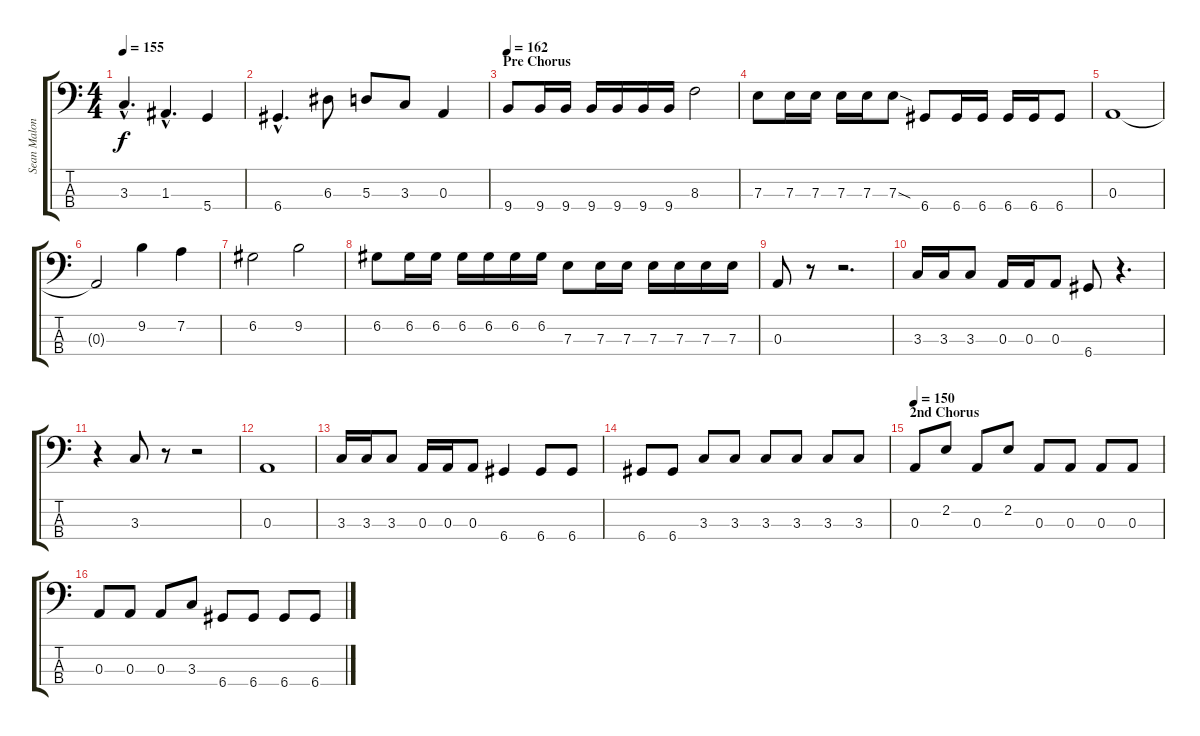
\track ("Sean Malone" "Sean Malon") {instrument fretlessbass}
\staff {score tabs}
\tuning (G2 D2 A1 D1) {hide}
\ts (4 4)
\tempo 155
\clef f4
\ks c
3.3{hac}.4{d dy f} 1.3{hac}.4{d} 5.4.4 |
6.4{hac}.4{d} 6.3.8 5.3.8 3.3.8 0.3.4 |
\section ("" "Pre Chorus")
\tempo 162
9.4.8 9.4.16 9.4.16 9.4.16 9.4.16 9.4.16 9.4.16 8.3.2 |
7.3.8 7.3.16 7.3.16 7.3.16 7.3.16 7.3{sod}.8 6.4.8 6.4.16 6.4.16 6.4.16 6.4.16 6.4.8 |
0.3.1 |
0.3{t}.2 9.2.4 7.2.4 |
6.2.2 9.2.2 |
6.2.8 6.2.16 6.2.16 6.2.16 6.2.16 6.2.16 6.2.16 7.3.8 7.3.16 7.3.16 7.3.16 7.3.16 7.3.16 7.3.16 |
0.3.8 r.8 r.2{d} |
3.3.16 3.3.16 3.3.8 0.3.16 0.3.16 0.3.8 6.4.8 r.4{d} |
r.4 3.3.8 r.8 r.2 |
0.3.1 |
3.3.16 3.3.16 3.3.8 0.3.16 0.3.16 0.3.8 6.4.4 6.4.8 6.4.8 |
6.4.8 6.4.8 3.3.8 3.3.8 3.3.8 3.3.8 3.3.8 3.3.8 |
\section ("" "2nd Chorus")
\tempo 150
0.3.8 2.2.8 0.3.8 2.2.8 0.3.8 0.3.8 0.3.8 0.3.8 |
0.3.8 0.3.8 0.3.8 3.3.8 6.4.8 6.4.8 6.4.8 6.4.8
